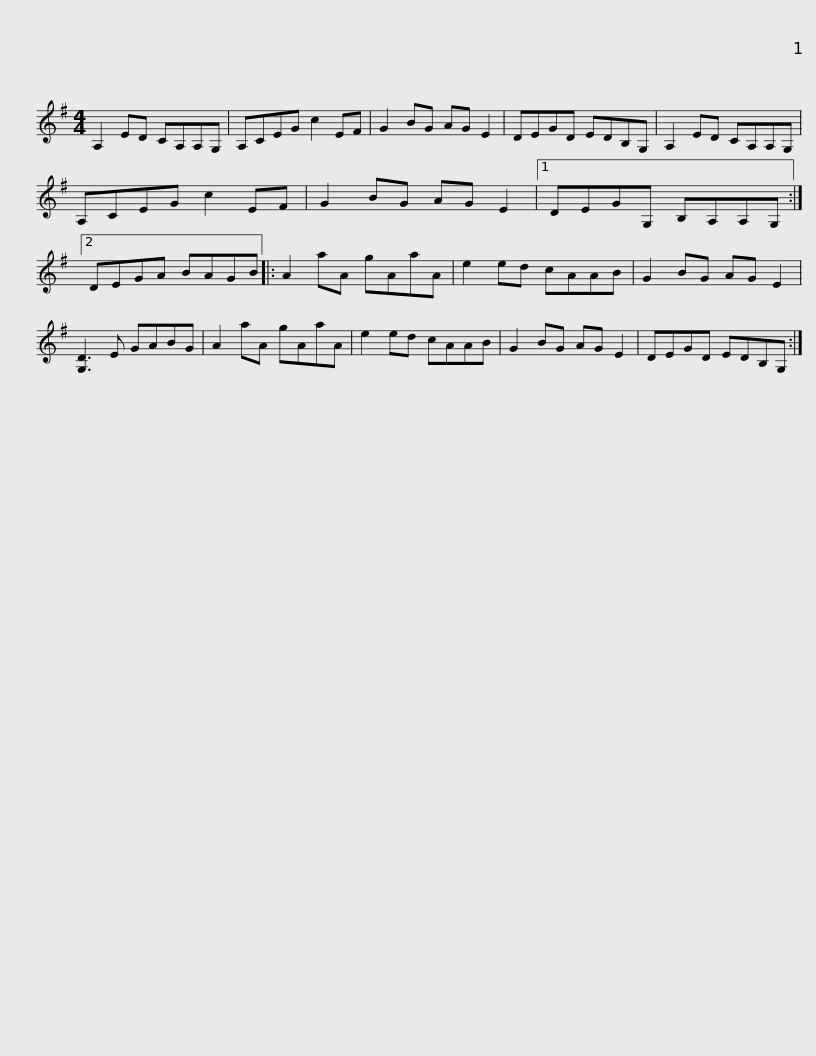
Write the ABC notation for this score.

X:1
L:1/8
M:4/4
I:linebreak $
K:G
V:1 treble
V:1
 A,2 ED CA,A,G, | A,CEG c2 EF | G2 BG AG E2 | DEGD EDB,G, | A,2 ED CA,A,G, |$ %5
 A,CEG c2 EF | G2 BG AG E2 |1 DEGG, B,A,A,G, :|2 DEGA BAGB |: A2 aA gAaA |$ %10
 e2 ed cAAB | G2 BG AG E2 | [G,D]3 E GABG | A2 aA gAaA | e2 ed cAAB | %15
 G2 BG AG E2 |$ DEGD EDB,G, :| %17
